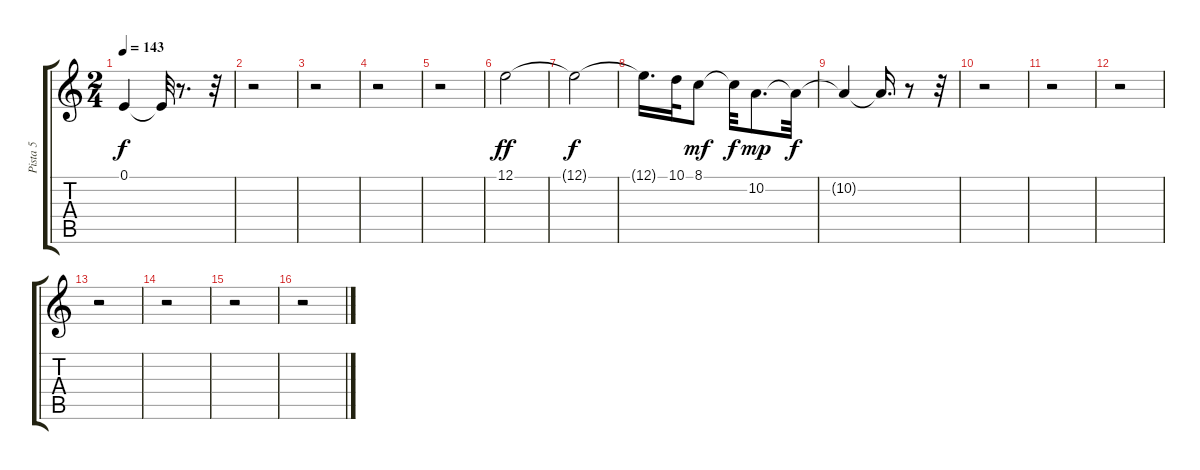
\track ("Pista 5" "Pista 5") {instrument harmonica}
\staff {score tabs}
\tuning (E4 B3 G3 D3 A2 E2) {hide}
\ts (2 4)
\tempo 143
\clef g2
\ks c
0.1{t}.4{dy f} 0.1{t}.32 r.8{d} r.32 |
r.2 |
r.2 |
r.2 |
r.2 |
12.1.2{dy ff volume 13} |
12.1{t}.2{dy f} |
12.1{t}.16{d} 10.1.32 8.1.8{dy mf} 8.1{t}.32{dy f} 10.2.8{d dy mp} 10.2{t}.32{dy f} |
10.2{t}.4 10.2{t}.16{d} r.8 r.32 |
r.2 |
r.2 |
r.2 |
r.2 |
r.2 |
r.2 |
r.2
